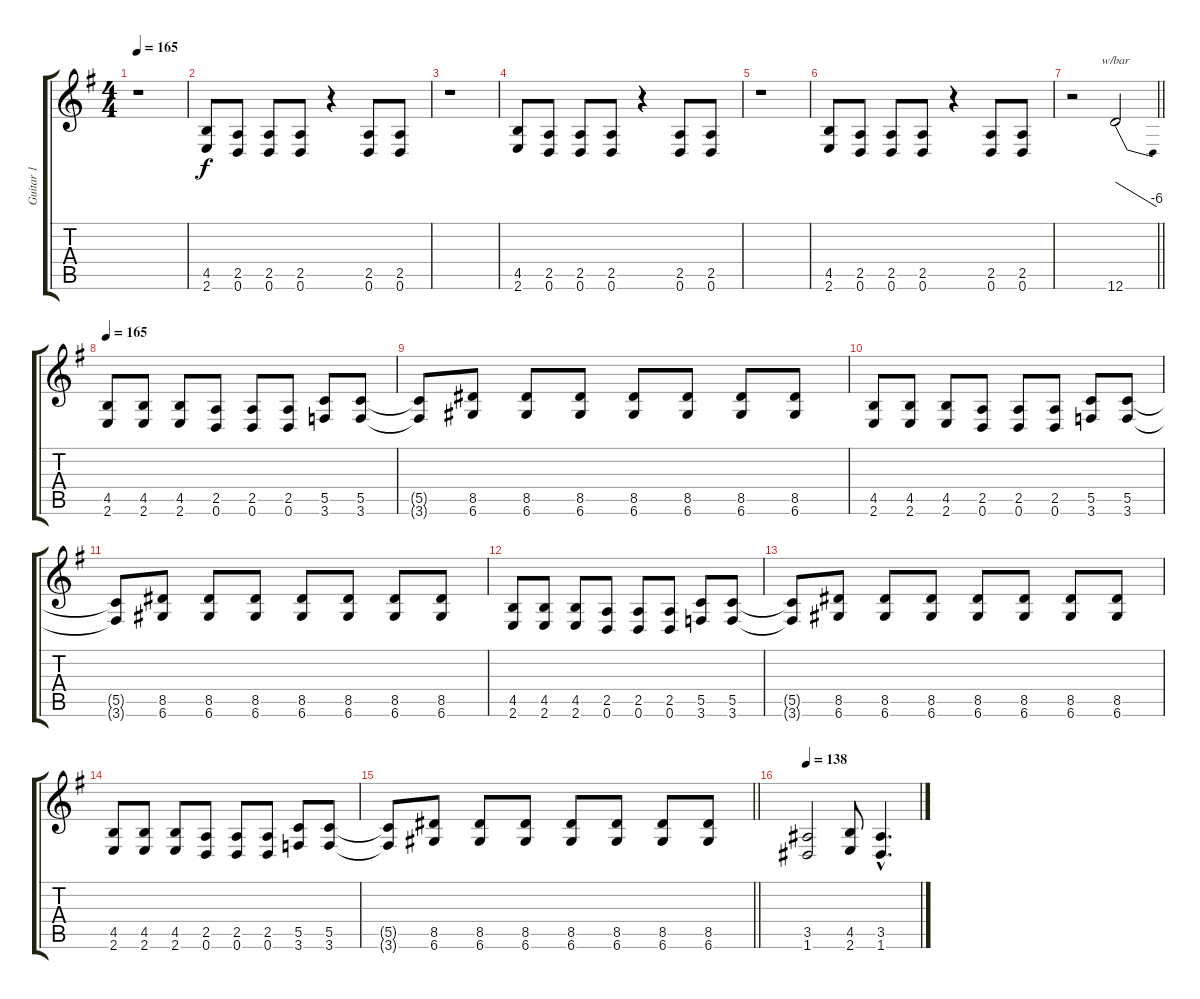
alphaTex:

\track ("Guitar 1" "Guitar 1") {instrument distortionguitar}
\staff {score tabs}
\tuning (D4 A3 F3 C3 G2 D2) {hide}
\ts (4 4)
\tempo 165
\clef g2
\ks eminor
r.1{dy f} |
(4.5 2.6).8 (2.5 0.6).8 (2.5 0.6).8 (2.5 0.6).8 r.4 (2.5 0.6).8 (2.5 0.6).8 |
r.1 |
(4.5 2.6).8 (2.5 0.6).8 (2.5 0.6).8 (2.5 0.6).8 r.4 (2.5 0.6).8 (2.5 0.6).8 |
r.1 |
(4.5 2.6).8 (2.5 0.6).8 (2.5 0.6).8 (2.5 0.6).8 r.4 (2.5 0.6).8 (2.5 0.6).8 |
\barLineRight lightlight
r.2 12.6.2{tbe (dive default 0 0 60 -24)} |
\tempo 165
(4.5 2.6).8 (4.5 2.6).8 (4.5 2.6).8 (2.5 0.6).8 (2.5 0.6).8 (2.5 0.6).8 (5.5 3.6).8 (5.5 3.6).8 |
(5.5{t} 3.6{t}).8 (8.5 6.6).8 (8.5 6.6).8 (8.5 6.6).8 (8.5 6.6).8 (8.5 6.6).8 (8.5 6.6).8 (8.5 6.6).8 |
(4.5 2.6).8 (4.5 2.6).8 (4.5 2.6).8 (2.5 0.6).8 (2.5 0.6).8 (2.5 0.6).8 (5.5 3.6).8 (5.5 3.6).8 |
(5.5{t} 3.6{t}).8 (8.5 6.6).8 (8.5 6.6).8 (8.5 6.6).8 (8.5 6.6).8 (8.5 6.6).8 (8.5 6.6).8 (8.5 6.6).8 |
(4.5 2.6).8 (4.5 2.6).8 (4.5 2.6).8 (2.5 0.6).8 (2.5 0.6).8 (2.5 0.6).8 (5.5 3.6).8 (5.5 3.6).8 |
(5.5{t} 3.6{t}).8 (8.5 6.6).8 (8.5 6.6).8 (8.5 6.6).8 (8.5 6.6).8 (8.5 6.6).8 (8.5 6.6).8 (8.5 6.6).8 |
(4.5 2.6).8 (4.5 2.6).8 (4.5 2.6).8 (2.5 0.6).8 (2.5 0.6).8 (2.5 0.6).8 (5.5 3.6).8 (5.5 3.6).8 |
\barLineRight lightlight
(5.5{t} 3.6{t}).8 (8.5 6.6).8 (8.5 6.6).8 (8.5 6.6).8 (8.5 6.6).8 (8.5 6.6).8 (8.5 6.6).8 (8.5 6.6).8 |
\tempo 138
(3.5 1.6).2 (4.5 2.6).8 (3.5{hac} 1.6{hac}).4{d}
